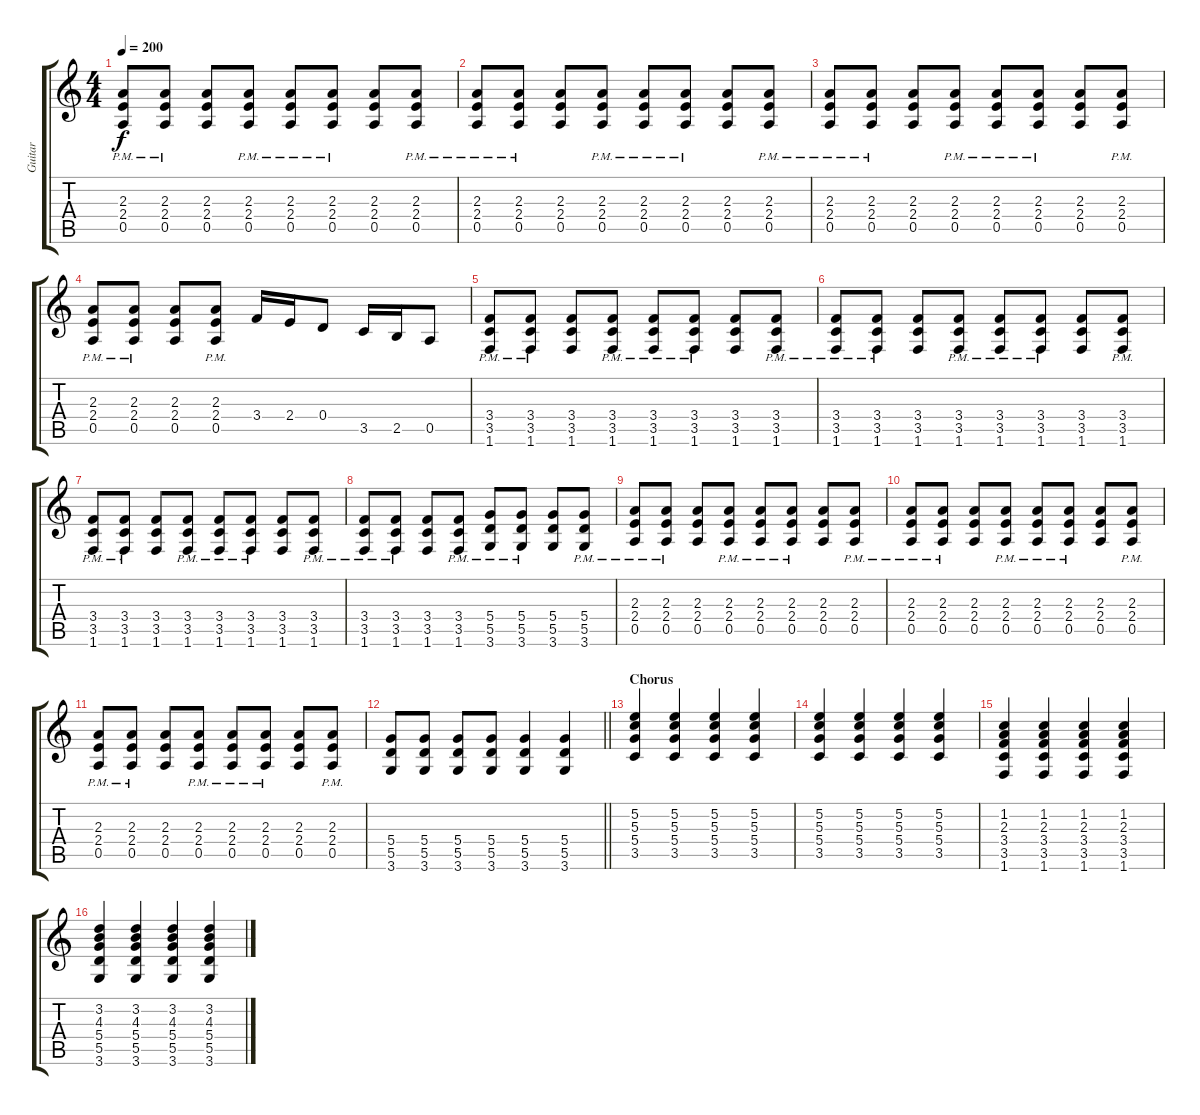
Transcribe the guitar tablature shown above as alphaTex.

\track ("Guitar " "Guitar ") {instrument overdrivenguitar}
\staff {score tabs}
\tuning (E4 B3 G3 D3 A2 E2) {hide}
\ts (4 4)
\tempo 200
\clef g2
\ks c
(2.3{pm} 2.4{pm} 0.5{pm}).8{dy f} (2.3{pm} 2.4{pm} 0.5{pm}).8 (2.3 2.4 0.5).8 (2.3{pm} 2.4{pm} 0.5{pm}).8 (2.3{pm} 2.4{pm} 0.5{pm}).8 (2.3{pm} 2.4{pm} 0.5{pm}).8 (2.3 2.4 0.5).8 (2.3{pm} 2.4{pm} 0.5{pm}).8 |
(2.3{pm} 2.4{pm} 0.5{pm}).8 (2.3{pm} 2.4{pm} 0.5{pm}).8 (2.3 2.4 0.5).8 (2.3{pm} 2.4{pm} 0.5{pm}).8 (2.3{pm} 2.4{pm} 0.5{pm}).8 (2.3{pm} 2.4{pm} 0.5{pm}).8 (2.3 2.4 0.5).8 (2.3{pm} 2.4{pm} 0.5{pm}).8 |
(2.3{pm} 2.4{pm} 0.5{pm}).8 (2.3{pm} 2.4{pm} 0.5{pm}).8 (2.3 2.4 0.5).8 (2.3{pm} 2.4{pm} 0.5{pm}).8 (2.3{pm} 2.4{pm} 0.5{pm}).8 (2.3{pm} 2.4{pm} 0.5{pm}).8 (2.3 2.4 0.5).8 (2.3{pm} 2.4{pm} 0.5{pm}).8 |
(2.3{pm} 2.4{pm} 0.5{pm}).8 (2.3{pm} 2.4{pm} 0.5{pm}).8 (2.3 2.4 0.5).8 (2.3{pm} 2.4{pm} 0.5{pm}).8 3.4.16 2.4.16 0.4.8 3.5.16 2.5.16 0.5.8 |
(3.4{pm} 3.5{pm} 1.6{pm}).8 (3.4{pm} 3.5{pm} 1.6{pm}).8 (3.4 3.5 1.6).8 (3.4{pm} 3.5{pm} 1.6{pm}).8 (3.4{pm} 3.5{pm} 1.6{pm}).8 (3.4{pm} 3.5{pm} 1.6{pm}).8 (3.4 3.5 1.6).8 (3.4{pm} 3.5{pm} 1.6{pm}).8 |
(3.4{pm} 3.5{pm} 1.6{pm}).8 (3.4{pm} 3.5{pm} 1.6{pm}).8 (3.4 3.5 1.6).8 (3.4{pm} 3.5{pm} 1.6{pm}).8 (3.4{pm} 3.5{pm} 1.6{pm}).8 (3.4{pm} 3.5{pm} 1.6{pm}).8 (3.4 3.5 1.6).8 (3.4{pm} 3.5{pm} 1.6{pm}).8 |
(3.4{pm} 3.5{pm} 1.6{pm}).8 (3.4{pm} 3.5{pm} 1.6{pm}).8 (3.4 3.5 1.6).8 (3.4{pm} 3.5{pm} 1.6{pm}).8 (3.4{pm} 3.5{pm} 1.6{pm}).8 (3.4{pm} 3.5{pm} 1.6{pm}).8 (3.4 3.5 1.6).8 (3.4{pm} 3.5{pm} 1.6{pm}).8 |
(3.4{pm} 3.5{pm} 1.6{pm}).8 (3.4{pm} 3.5{pm} 1.6{pm}).8 (3.4 3.5 1.6).8 (3.4{pm} 3.5{pm} 1.6{pm}).8 (5.4{pm} 5.5{pm} 3.6{pm}).8 (5.4{pm} 5.5{pm} 3.6{pm}).8 (5.4 5.5 3.6).8 (5.4{pm} 5.5{pm} 3.6{pm}).8 |
(2.3{pm} 2.4{pm} 0.5{pm}).8 (2.3{pm} 2.4{pm} 0.5{pm}).8 (2.3 2.4 0.5).8 (2.3{pm} 2.4{pm} 0.5{pm}).8 (2.3{pm} 2.4{pm} 0.5{pm}).8 (2.3{pm} 2.4{pm} 0.5{pm}).8 (2.3 2.4 0.5).8 (2.3{pm} 2.4{pm} 0.5{pm}).8 |
(2.3{pm} 2.4{pm} 0.5{pm}).8 (2.3{pm} 2.4{pm} 0.5{pm}).8 (2.3 2.4 0.5).8 (2.3{pm} 2.4{pm} 0.5{pm}).8 (2.3{pm} 2.4{pm} 0.5{pm}).8 (2.3{pm} 2.4{pm} 0.5{pm}).8 (2.3 2.4 0.5).8 (2.3{pm} 2.4{pm} 0.5{pm}).8 |
(2.3{pm} 2.4{pm} 0.5{pm}).8 (2.3{pm} 2.4{pm} 0.5{pm}).8 (2.3 2.4 0.5).8 (2.3{pm} 2.4{pm} 0.5{pm}).8 (2.3{pm} 2.4{pm} 0.5{pm}).8 (2.3{pm} 2.4{pm} 0.5{pm}).8 (2.3 2.4 0.5).8 (2.3{pm} 2.4{pm} 0.5{pm}).8 |
\barLineRight lightlight
(5.4 5.5 3.6).8 (5.4 5.5 3.6).8 (5.4 5.5 3.6).8 (5.4 5.5 3.6).8 (5.4 5.5 3.6).4 (5.4 5.5 3.6).4 |
\section ("" "Chorus")
(5.2 5.3 5.4 3.5).4 (5.2 5.3 5.4 3.5).4 (5.2 5.3 5.4 3.5).4 (5.2 5.3 5.4 3.5).4 |
(5.2 5.3 5.4 3.5).4 (5.2 5.3 5.4 3.5).4 (5.2 5.3 5.4 3.5).4 (5.2 5.3 5.4 3.5).4 |
(1.2 2.3 3.4 3.5 1.6).4 (1.2 2.3 3.4 3.5 1.6).4 (1.2 2.3 3.4 3.5 1.6).4 (1.2 2.3 3.4 3.5 1.6).4 |
(3.2 4.3 5.4 5.5 3.6).4 (3.2 4.3 5.4 5.5 3.6).4 (3.2 4.3 5.4 5.5 3.6).4 (3.2 4.3 5.4 5.5 3.6).4
